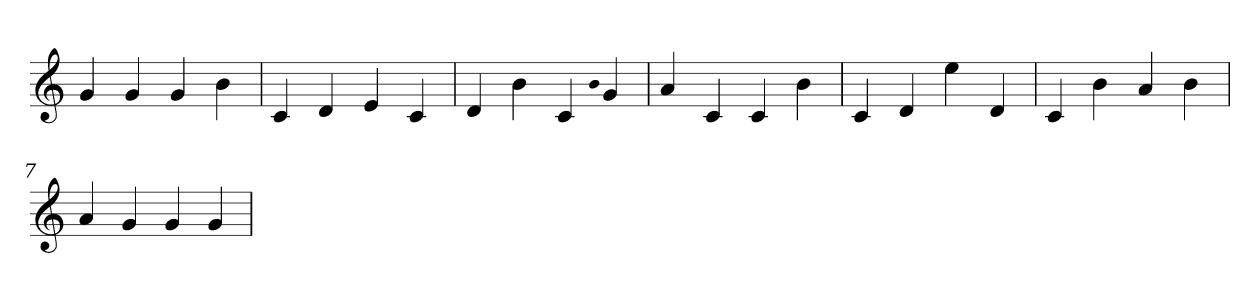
**kern
*part1
*staff1
*clefG2
=1
4g
4g
4g
4b
=2
4c
4d
4e
4c
=3
4d
4b
4c
qqb
4g
=4
4a
4c
4c
4b
=5
4c
4d
4ee
4d
=6
4c
4b
4a
4b
=7
4a
4g
4g
4g
=
*-
